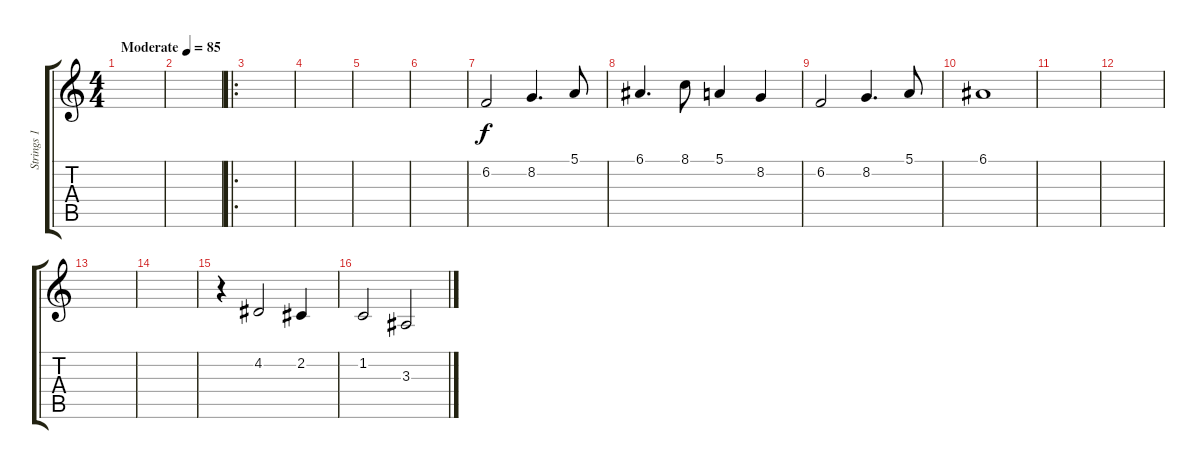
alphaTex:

\track ("Strings 1" "Strings 1") {instrument tremolostrings}
\staff {score tabs}
\tuning (E4 B3 G3 D3 A2 E2) {hide}
\ts (4 4)
\tempo (85 "Moderate")
\clef g2
\ks c
|
|
\ro
|
|
|
|
6.2.2 8.2.4{d} 5.1.8 |
6.1.4{d} 8.1.8 5.1.4 8.2.4 |
6.2.2 8.2.4{d} 5.1.8 |
6.1.1 |
|
|
|
|
r.4 4.2.2 2.2.4 |
1.2.2 3.3.2
